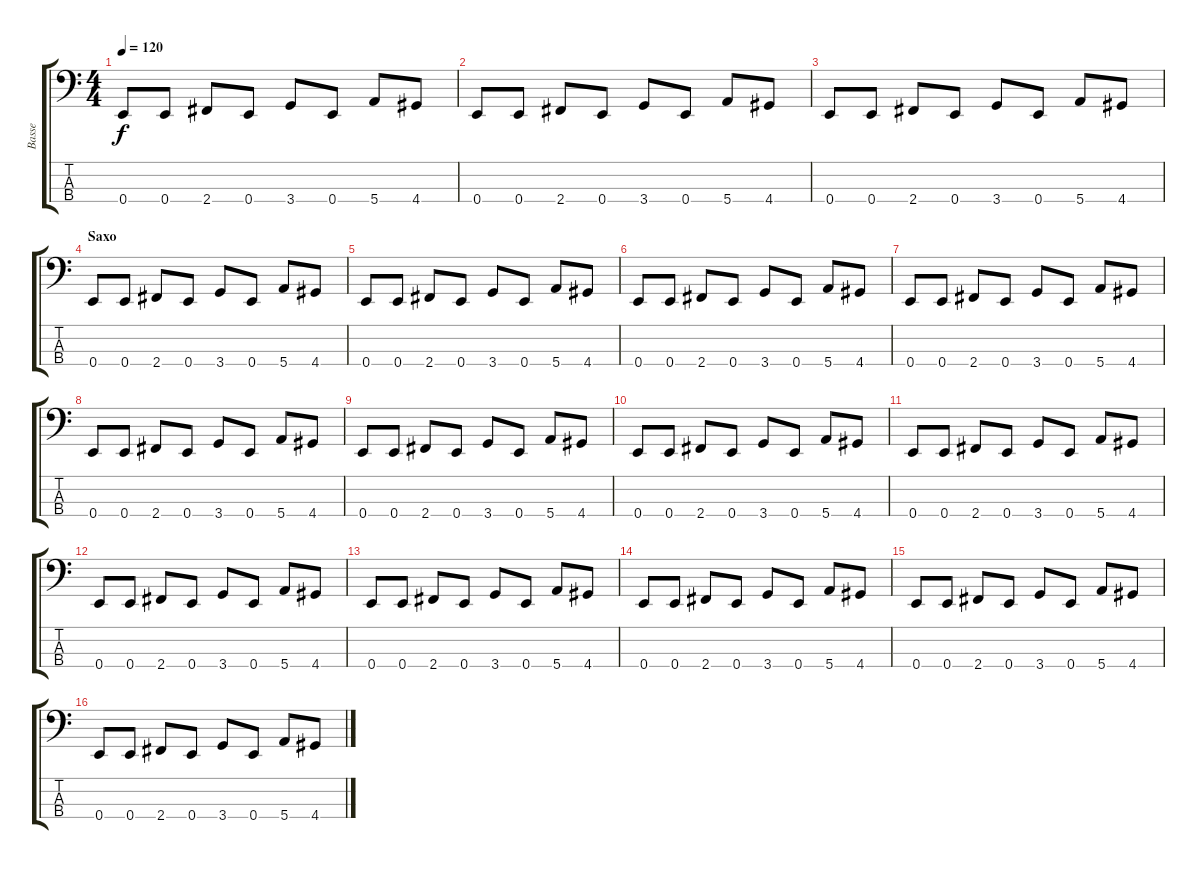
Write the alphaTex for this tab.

\track ("Basse" "Basse") {instrument electricbassfinger}
\staff {score tabs}
\tuning (G2 D2 A1 E1) {hide}
\ts (4 4)
\tempo 120
\clef f4
\ks c
0.4.8{dy f} 0.4.8 2.4.8 0.4.8 3.4.8 0.4.8 5.4.8 4.4.8 |
0.4.8 0.4.8 2.4.8 0.4.8 3.4.8 0.4.8 5.4.8 4.4.8 |
0.4.8 0.4.8 2.4.8 0.4.8 3.4.8 0.4.8 5.4.8 4.4.8 |
\section ("" "Saxo")
0.4.8 0.4.8 2.4.8 0.4.8 3.4.8 0.4.8 5.4.8 4.4.8 |
0.4.8 0.4.8 2.4.8 0.4.8 3.4.8 0.4.8 5.4.8 4.4.8 |
0.4.8 0.4.8 2.4.8 0.4.8 3.4.8 0.4.8 5.4.8 4.4.8 |
0.4.8 0.4.8 2.4.8 0.4.8 3.4.8 0.4.8 5.4.8 4.4.8 |
0.4.8 0.4.8 2.4.8 0.4.8 3.4.8 0.4.8 5.4.8 4.4.8 |
0.4.8 0.4.8 2.4.8 0.4.8 3.4.8 0.4.8 5.4.8 4.4.8 |
0.4.8 0.4.8 2.4.8 0.4.8 3.4.8 0.4.8 5.4.8 4.4.8 |
0.4.8 0.4.8 2.4.8 0.4.8 3.4.8 0.4.8 5.4.8 4.4.8 |
0.4.8 0.4.8 2.4.8 0.4.8 3.4.8 0.4.8 5.4.8 4.4.8 |
0.4.8 0.4.8 2.4.8 0.4.8 3.4.8 0.4.8 5.4.8 4.4.8 |
0.4.8 0.4.8 2.4.8 0.4.8 3.4.8 0.4.8 5.4.8 4.4.8 |
0.4.8 0.4.8 2.4.8 0.4.8 3.4.8 0.4.8 5.4.8 4.4.8 |
0.4.8 0.4.8 2.4.8 0.4.8 3.4.8 0.4.8 5.4.8 4.4.8
